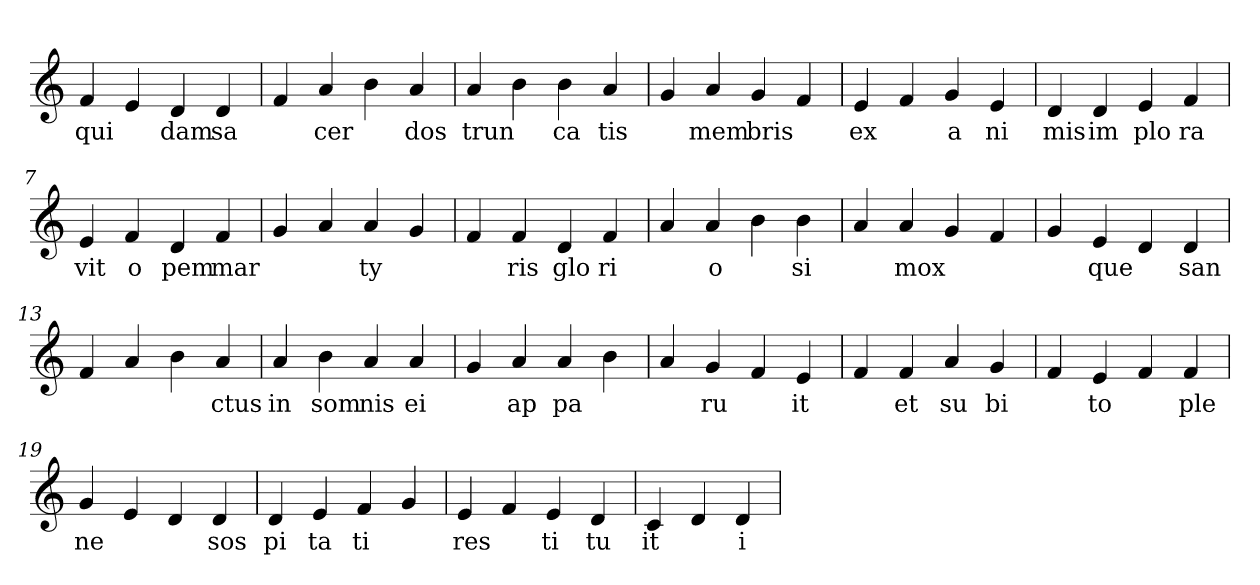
**kern	**text
*part1	*part1
*staff1	*staff1
*clefG2	*
=1	=1
4f	qui
4e	.
4d	dam
4d	sa
=2	=2
4f	.
4a	cer
4b	.
4a	dos
=3	=3
4a	trun
4b	.
4b	ca
4a	tis
=4	=4
4g	.
4a	mem
4g	bris
4f	.
=5	=5
4e	ex
4f	.
4g	a
4e	ni
=6	=6
4d	mis
4d	im
4e	plo
4f	ra
=7	=7
4e	vit
4f	o
4d	pem
4f	mar
=8	=8
4g	.
4a	.
4a	ty
4g	.
=9	=9
4f	.
4f	ris
4d	glo
4f	ri
=10	=10
4a	.
4a	o
4b	.
4b	si
=11	=11
4a	.
4a	mox
4g	.
4f	.
=12	=12
4g	.
4e	que
4d	.
4d	san
=13	=13
4f	.
4a	.
4b	.
4a	ctus
=14	=14
4a	in
4b	som
4a	nis
4a	ei
=15	=15
4g	.
4a	ap
4a	pa
4b	.
=16	=16
4a	.
4g	ru
4f	.
4e	it
=17	=17
4f	.
4f	et
4a	su
4g	bi
=18	=18
4f	.
4e	to
4f	.
4f	ple
=19	=19
4g	ne
4e	.
4d	.
4d	sos
=20	=20
4d	pi
4e	ta
4f	ti
4g	.
=21	=21
4e	res
4f	.
4e	ti
4d	tu
=22	=22
4c	it
4d	.
4d	i
=	=
*-	*-
